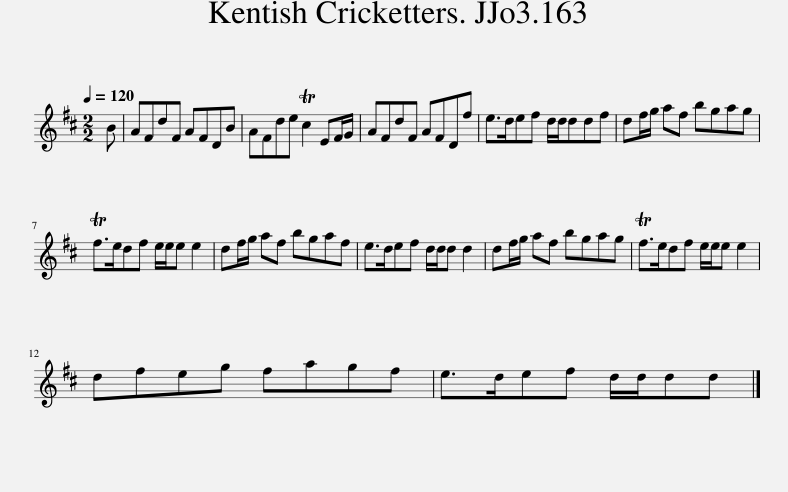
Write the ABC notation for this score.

X:1
L:1/8
Q:1/4=120
M:2/2
I:linebreak $
K:D
V:1 treble
V:1
 B | AFdF AFDB | AFde Tc2 EF/G/ | AFdF AFDf | e>def d/d/ddf | %5
 df/g/ af bgag |$ Tf>edf e/e/e e2 | df/g/ af bgaf | e>def d/d/d d2 | df/g/ af bgag | %10
 Tf>edf e/e/e e2 |$ dfeg fagf | e>def d/d/dd |] %13
